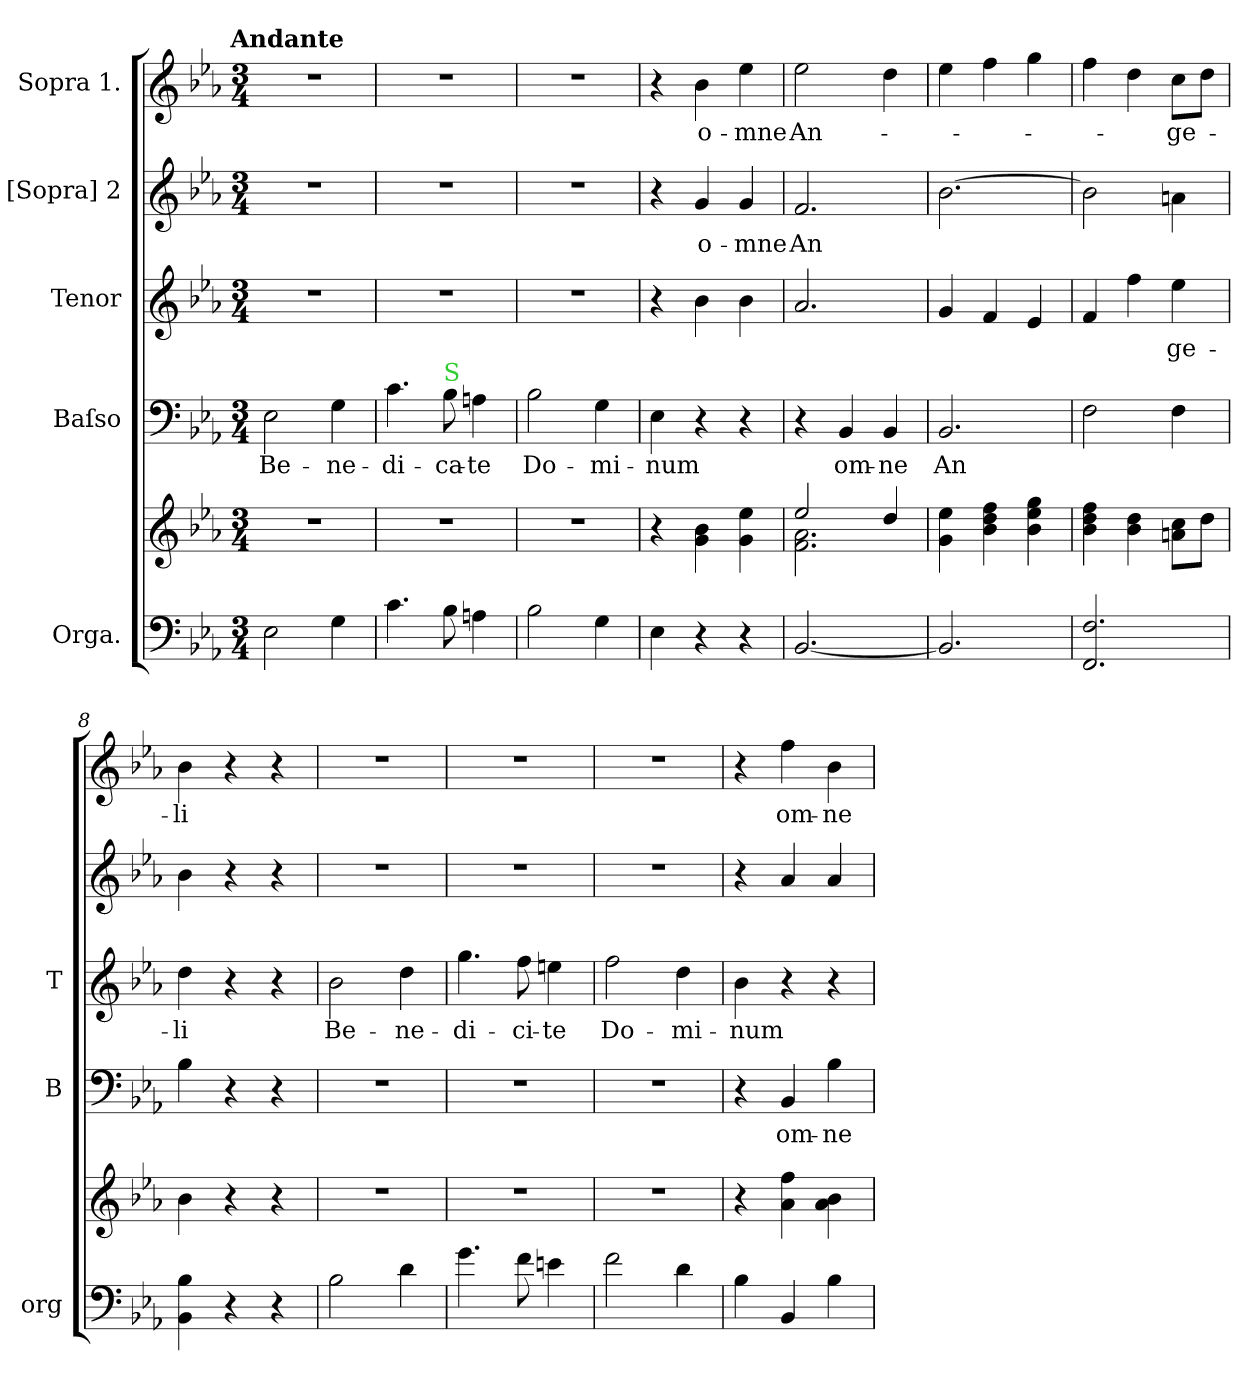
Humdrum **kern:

**kern	**kern	**kern	**text	**kern	**text	**kern	**text	**kern	**text
*part5	*part5	*part4	*part4	*part3	*part3	*part2	*part2	*part1	*part1
*staff6	*staff5	*staff4	*staff4	*staff3	*staff3	*staff2	*staff2	*staff1	*staff1
*I"Orga.	*	*I"Baſso	*	*I"Tenor	*	*I"[Sopra] 2	*	*I"Sopra 1.	*
*I'org	*	*I'B	*	*I'T	*	*	*	*	*
*clefF4	*clefG2	*clefF4	*	*clefG2	*	*clefG2	*	*clefG2	*
*	*	*	*	*ITrd8c12	*	*	*	*	*
*k[b-e-a-]	*k[b-e-a-]	*k[b-e-a-]	*	*k[b-e-a-]	*	*k[b-e-a-]	*	*k[b-e-a-]	*
!!LO:TX:omd:t=Andante
*M3/4	*M3/4	*M3/4	*	*M3/4	*	*M3/4	*	*M3/4	*
*MM72	*MM72	*MM72	*	*MM72	*	*MM72	*	*MM72	*
=1	=1	=1	=1	=1	=1	=1	=1	=1	=1
2E-\	2.r	2E-\	Be-	2.r	.	2.r	.	2.r	.
4G\	.	4G\	-ne-	.	.	.	.	.	.
=2	=2	=2	=2	=2	=2	=2	=2	=2	=2
4.c\	2.r	4.c\	-di-	2.r	.	2.r	.	2.r	.
!	!	!LO:TX:a:color=limegreen:t=S	!	!	!	!	!	!	!
8B-\	.	8B-\	-ca-	.	.	.	.	.	.
4An\	.	4An\	-te	.	.	.	.	.	.
=3	=3	=3	=3	=3	=3	=3	=3	=3	=3
2B-\	2.r	2B-\	Do-	2.r	.	2.r	.	2.r	.
4G\	.	4G\	-mi-	.	.	.	.	.	.
=4	=4	=4	=4	=4	=4	=4	=4	=4	=4
4E-\	4r	4E-\	-num	4r	.	4r	.	4r	.
!	!	!	!	!	!	!	!LO:LY:i	!	!
4r	4g\ 4b-\	4r	.	4B-\	.	4g/	o-	4b-\	o-
!	!	!	!	!	!	!	!LO:LY:i	!	!
4r	4g\ 4ee-\	4r	.	4B-\	.	4g/	-mne	4ee-\	-mne
=5	=5	=5	=5	=5	=5	=5	=5	=5	=5
*	*^	*	*	*	*	*	*	*	*
!	!	!	!	!	!	!	!	!LO:LY:i	!	!
[2.BB-/	2ee-/	2.f\ 2.a-\	4r	.	2.A-/	.	2.f/	An	2ee-\	An-
.	.	.	4BB-/	om-	.	.	.	.	.	.
.	4dd/	.	4BB-/	-ne	.	.	.	.	4dd\	.
*	*v	*v	*	*	*	*	*	*	*	*
=6	=6	=6	=6	=6	=6	=6	=6	=6	=6
2.BB-/]	4g\ 4ee-\	2.BB-/	An	4G/	.	[2.b-\	.	4ee-\	.
.	4b-\ 4dd\ 4ff\	.	.	4F/	.	.	.	4ff\	.
.	4b-\ 4ee-\ 4gg\	.	.	4E-/	.	.	.	4gg\	.
=7	=7	=7	=7	=7	=7	=7	=7	=7	=7
2.FF/ 2.F/	4b-\ 4dd\ 4ff\	2F\	.	4F/	.	2b-\]	.	4ff\	.
.	4b-\ 4dd\	.	.	4f\	.	.	.	4dd\	.
.	8an\ 8cc\L	4F\	.	4e-\	-ge-	4an\	.	8cc\L	-ge-
.	8dd\J	.	.	.	.	.	.	8dd\J	.
=8	=8	=8	=8	=8	=8	=8	=8	=8	=8
4BB-\ 4B-\	4b-\	4B-\	.	4d\	-li	4b-\	.	4b-\	-li
4r	4r	4r	.	4r	.	4r	.	4r	.
4r	4r	4r	.	4r	.	4r	.	4r	.
=9	=9	=9	=9	=9	=9	=9	=9	=9	=9
2B-\	2.r	2.r	.	2B-\	Be-	2.r	.	2.r	.
4d\	.	.	.	4d\	-ne-	.	.	.	.
=10	=10	=10	=10	=10	=10	=10	=10	=10	=10
4.g\	2.r	2.r	.	4.g\	-di-	2.r	.	2.r	.
8f\	.	.	.	8f\	-ci-	.	.	.	.
4en\	.	.	.	4en\	-te	.	.	.	.
=11	=11	=11	=11	=11	=11	=11	=11	=11	=11
2f\	2.r	2.r	.	2f\	Do-	2.r	.	2.r	.
4d\	.	.	.	4d\	-mi-	.	.	.	.
=12	=12	=12	=12	=12	=12	=12	=12	=12	=12
4B-\	4r	4r	.	4B-\	-num	4r	.	4r	.
4BB-/	4a-\ 4ff\	4BB-/	om-	4r	.	4a-/	.	4ff\	om-
4B-\	4a-\ 4b-\	4B-\	-ne	4r	.	4a-/	.	4b-\	-ne
=	=	=	=	=	=	=	=	=	=
*-	*-	*-	*-	*-	*-	*-	*-	*-	*-
